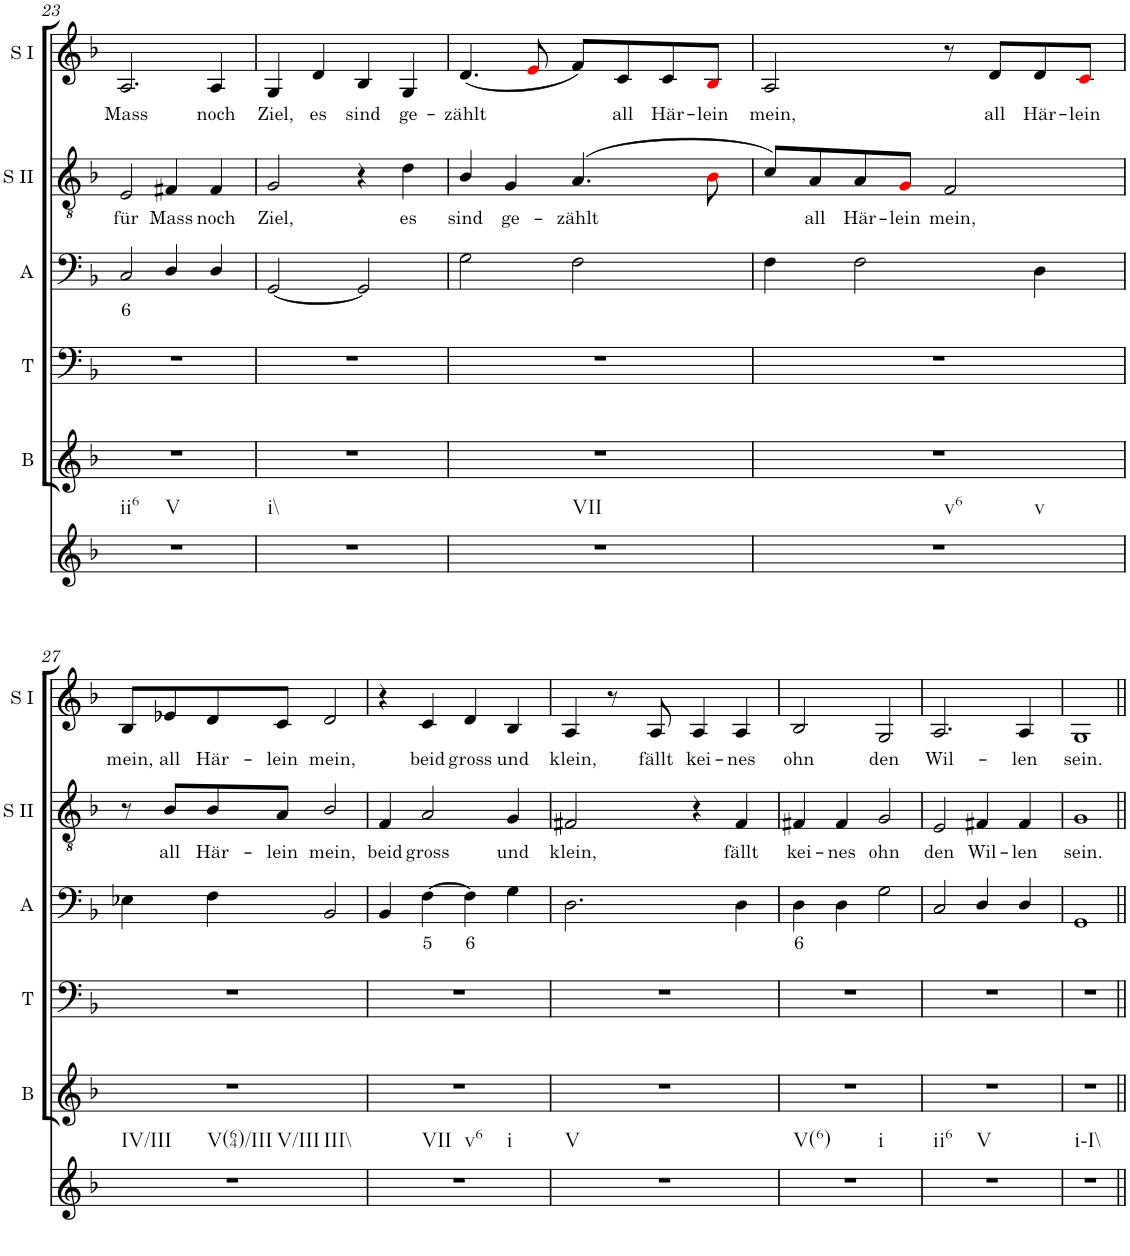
**kern	**kern	**kern	**kern	**text	**kern	**text	**kern	**text
*part6	*part5	*part4	*part3	*part3	*part2	*part2	*part1	*part1
*staff6	*staff5	*staff4	*staff3	*staff3	*staff2	*staff2	*staff1	*staff1
*I"Continuo	*I"Bass	*I"Tenor	*I"Alto	*	*I"Soprano II	*	*I"Soprano I	*
*	*I'B	*I'T	*I'A	*	*I'S II	*	*I'S I	*
!!LO:PB:g=z
*clefG2	*clefG2	*clefF4	*clefF4	*	*clefGv2	*	*clefG2	*
*k[b-]	*k[b-]	*k[b-]	*k[b-]	*	*k[b-]	*	*k[b-]	*
*M4/4	*M4/4	*M4/4	*M4/4	*	*M4/4	*	*M4/4	*
=23	=23	=23	=23	=23	=23	=23	=23	=23
!LO:TX:b:t=ii6	!	!	!	!	!	!	!	!
!LO:TX:b:t=V	!	!	!	!	!	!	!	!
!	!	!	!	!LO:LY:b	!	!LO:LY:b	!	!LO:LY:b
1r	1r	1r	2C/	6	2E/	für	2.A/	Mass
!	!	!	!	!	!	!LO:LY:b	!	!
.	.	.	4D/	.	4F#X/	Mass	.	.
!	!	!	!	!	!	!LO:LY:b	!	!LO:LY:b
.	.	.	4D/	.	4F#/	noch	4A/	noch
=24	=24	=24	=24	=24	=24	=24	=24	=24
!LO:TX:b:t=i\\	!	!	!	!	!	!	!	!
!	!	!	!	!	!	!LO:LY:b	!	!LO:LY:b
1r	1r	1r	[2GG/	.	2G/	Ziel,	4G/	Ziel,
!	!	!	!	!	!	!	!	!LO:LY:b
.	.	.	.	.	.	.	4d/	es
!	!	!	!	!	!	!	!	!LO:LY:b
.	.	.	2GG/]	.	4r	.	4B-/	sind
!	!	!	!	!	!	!LO:LY:b	!	!LO:LY:b
.	.	.	.	.	4d\	es	4G/	ge-
=25	=25	=25	=25	=25	=25	=25	=25	=25
!LO:TX:b:t=VII	!	!	!	!	!	!	!	!
!	!	!	!	!	!	!LO:LY:b	!	!LO:LY:b
1r	1r	1r	2G\	.	4B-/	sind	(4.d/	zählt
!	!	!	!	!	!	!LO:LY:b	!	!
.	.	.	.	.	4G/	ge-	.	.
.	.	.	.	.	.	.	8ei/	.
!	!	!	!	!	!	!LO:LY:b	!	!
.	.	.	2F\	.	(4.A/	zählt	8f/L)	.
!	!	!	!	!	!	!	!	!LO:LY:b
.	.	.	.	.	.	.	8c/	all
!	!	!	!	!	!	!	!	!LO:LY:b
.	.	.	.	.	.	.	8c/	Här-
!	!	!	!	!	!	!	!	!LO:LY:b
.	.	.	.	.	8B-i\	.	8B-i/J	lein
=26	=26	=26	=26	=26	=26	=26	=26	=26
!LO:TX:b:t=v6	!	!	!	!	!	!	!	!
!LO:TX:b:t=v	!	!	!	!	!	!	!	!
!	!	!	!	!	!	!	!	!LO:LY:b
1r	1r	1r	4F\	.	8c/L)	.	2A/	mein,
!	!	!	!	!	!	!LO:LY:b	!	!
.	.	.	.	.	8A/	all	.	.
!	!	!	!	!	!	!LO:LY:b	!	!
.	.	.	2F\	.	8A/	Här-	.	.
!	!	!	!	!	!	!LO:LY:b	!	!
.	.	.	.	.	8Gi/J	lein	.	.
!	!	!	!	!	!	!LO:LY:b	!	!
.	.	.	.	.	2F/	mein,	8r	.
!	!	!	!	!	!	!	!	!LO:LY:b
.	.	.	.	.	.	.	8d/L	all
!	!	!	!	!	!	!	!	!LO:LY:b
.	.	.	4D\	.	.	.	8d/	Här-
!	!	!	!	!	!	!	!	!LO:LY:b
.	.	.	.	.	.	.	8ci/J	lein
!!LO:LB:g=z
=27	=27	=27	=27	=27	=27	=27	=27	=27
!LO:TX:b:t=IV/III	!	!	!	!	!	!	!	!
!LO:TX:b:t=V(64)/III	!	!	!	!	!	!	!	!
!LO:TX:b:t=V/III	!	!	!	!	!	!	!	!
!LO:TX:b:t=III\\	!	!	!	!	!	!	!	!
!	!	!	!	!	!	!	!	!LO:LY:b
1r	1r	1r	4E-X\	.	8r	.	8B-/L	mein,
!	!	!	!	!	!	!LO:LY:b	!	!LO:LY:b
.	.	.	.	.	8B-/L	all	8e-X/	all
!	!	!	!	!	!	!LO:LY:b	!	!LO:LY:b
.	.	.	4F\	.	8B-/	Här-	8d/	Här-
!	!	!	!	!	!	!LO:LY:b	!	!LO:LY:b
.	.	.	.	.	8A/J	lein	8c/J	lein
!	!	!	!	!	!	!LO:LY:b	!	!LO:LY:b
.	.	.	2BB-/	.	2B-/	mein,	2d/	mein,
=28	=28	=28	=28	=28	=28	=28	=28	=28
!LO:TX:b:t=VII	!	!	!	!	!	!	!	!
!LO:TX:b:t=v6	!	!	!	!	!	!	!	!
!LO:TX:b:t=i	!	!	!	!	!	!	!	!
!	!	!	!	!	!	!LO:LY:b	!	!
1r	1r	1r	4BB-/	.	4F/	beid	4r	.
!	!	!	!	!LO:LY:b	!	!LO:LY:b	!	!LO:LY:b
.	.	.	[4F\	5	2A/	gross	4c/	beid
!	!	!	!	!LO:LY:b	!	!	!	!LO:LY:b
.	.	.	4F\]	6	.	.	4d/	gross
!	!	!	!	!	!	!LO:LY:b	!	!LO:LY:b
.	.	.	4G\	.	4G/	und	4B-/	und
=29	=29	=29	=29	=29	=29	=29	=29	=29
!LO:TX:b:t=V	!	!	!	!	!	!	!	!
!	!	!	!	!	!	!LO:LY:b	!	!LO:LY:b
1r	1r	1r	2.D\	.	2F#X/	klein,	4A/	klein,
.	.	.	.	.	.	.	8r	.
!	!	!	!	!	!	!	!	!LO:LY:b
.	.	.	.	.	.	.	8A/	fällt
!	!	!	!	!	!	!	!	!LO:LY:b
.	.	.	.	.	4r	.	4A/	kei-
!	!	!	!	!	!	!LO:LY:b	!	!LO:LY:b
.	.	.	4D\	.	4F#/	fällt	4A/	nes
=30	=30	=30	=30	=30	=30	=30	=30	=30
!LO:TX:b:t=V(6)	!	!	!	!	!	!	!	!
!LO:TX:b:t=i	!	!	!	!	!	!	!	!
!	!	!	!	!LO:LY:b	!	!LO:LY:b	!	!LO:LY:b
1r	1r	1r	4D\	6	4F#X/	kei-	2B-/	ohn
!	!	!	!	!	!	!LO:LY:b	!	!
.	.	.	4D\	.	4F#/	nes	.	.
!	!	!	!	!	!	!LO:LY:b	!	!LO:LY:b
.	.	.	2G\	.	2G/	ohn	2G/	den
=31	=31	=31	=31	=31	=31	=31	=31	=31
!LO:TX:b:t=ii6	!	!	!	!	!	!	!	!
!LO:TX:b:t=V	!	!	!	!	!	!	!	!
!	!	!	!	!	!	!LO:LY:b	!	!LO:LY:b
1r	1r	1r	2C/	.	2E/	den	2.A/	Wil-
!	!	!	!	!	!	!LO:LY:b	!	!
.	.	.	4D/	.	4F#X/	Wil-	.	.
!	!	!	!	!	!	!LO:LY:b	!	!LO:LY:b
.	.	.	4D/	.	4F#/	len	4A/	len
=32	=32	=32	=32	=32	=32	=32	=32	=32
!LO:TX:b:t=i\\-I\\	!	!	!	!	!	!	!	!
!	!	!	!	!	!	!LO:LY:b	!	!LO:LY:b
1r	1r	1r	1GG	.	1G	sein.	1G	sein.
=||	=||	=||	=||	=||	=||	=||	=||	=||
*-	*-	*-	*-	*-	*-	*-	*-	*-
